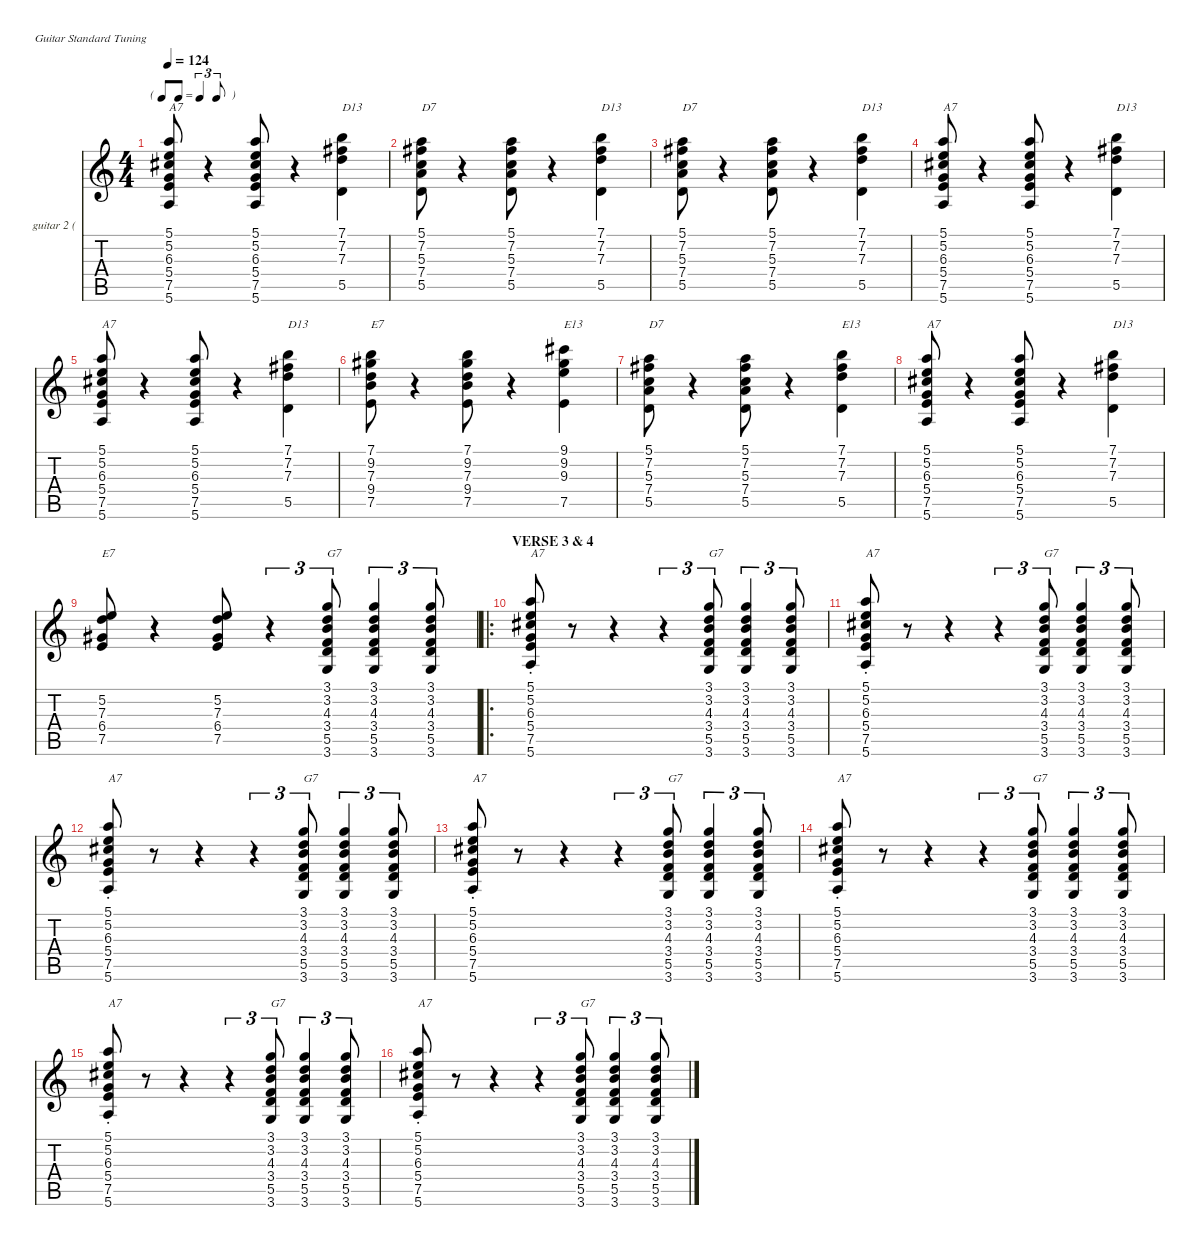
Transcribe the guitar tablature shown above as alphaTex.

\defaultSystemsLayout 4
\hideDynamics
\bracketExtendMode nobrackets
\firstSystemTrackNameOrientation horizontal
\otherSystemsTrackNameOrientation horizontal
\track ("guitar 2 (rhythm)" "guitar 2 (") {instrument overdrivenguitar}
\staff {score tabs}
\tuning (E4 B3 G3 D3 A2 E2)
\ts (4 4)
\tf triplet8th
\tempo 124
\clef g2
\scale
1.09129
\ks aminor
(7.5 5.4 6.3 5.2 5.1 5.6).8{txt "A7" dy mf} r.4 (7.5 5.4 6.3 5.2 5.1 5.6).8 r.4 (7.3 7.2 7.1 5.5).4{txt "D13" dy p} |
\scale
0.969568 (5.5 7.4 5.3 7.2 5.1).8{txt "D7" dy mf} r.4 (5.5 7.4 5.3 7.2 5.1).8 r.4 (7.3 7.2 7.1 5.5).4{txt "D13" dy p} |
\scale
0.969568 (5.5 7.4 5.3 7.2 5.1).8{txt "D7" dy mf} r.4 (5.5 7.4 5.3 7.2 5.1).8 r.4 (7.3 7.2 7.1 5.5).4{txt "D13" dy p} |
\scale
0.969568 (7.5 5.4 6.3 5.2 5.1 5.6).8{txt "A7" dy mf} r.4 (7.5 5.4 6.3 5.2 5.1 5.6).8 r.4 (7.3 7.2 7.1 5.5).4{txt "D13" dy p} |
\scale
1.09129 (7.5 5.4 6.3 5.2 5.1 5.6).8{txt "A7" dy mf} r.4 (7.5 5.4 6.3 5.2 5.1 5.6).8 r.4 (7.3 7.2 7.1 5.5).4{txt "D13" dy p} |
\scale
0.969568 (7.5 9.4 7.3 9.2 7.1).8{txt "E7" dy mf} r.4 (7.5 9.4 7.3 9.2 7.1).8 r.4 (9.3 9.2 9.1 7.5).4{txt "E13" dy p} |
\scale
0.969568 (5.5 7.4 5.3 7.2 5.1).8{txt "D7" dy mf} r.4 (5.5 7.4 5.3 7.2 5.1).8 r.4 (7.3 7.2 7.1 5.5).4{txt "E13" dy p} |
\scale
0.969568 (7.5 5.4 6.3 5.2 5.1 5.6).8{txt "A7" dy mf} r.4 (7.5 5.4 6.3 5.2 5.1 5.6).8 r.4 (7.3 7.2 7.1 5.5).4{txt "D13" dy p} |
\scale
1.09174 (5.2 7.3 6.4 7.5).8{txt "E7" dy mf} r.4 (5.2 7.3 6.4 7.5).8 r.4{tu (3 2)} (3.2 4.3 3.4 5.5 3.6 3.1).8{tu (3 2) txt "G7"} (3.2 4.3 3.4 5.5 3.6 3.1).4{tu (3 2)} (3.2 4.3 3.4 5.5 3.6 3.1).8{tu (3 2)} |
\ro
\section ("" "VERSE 3 & 4")
\scale
1.00361 (5.2{st} 6.3{st} 5.4{st} 7.5{st} 5.6{st} 5.1{st}).8{txt "A7"} r.8 r.4 r.4{tu (3 2)} (3.2 4.3 3.4 5.5 3.6 3.1).8{tu (3 2) txt "G7"} (3.2 4.3 3.4 5.5 3.6 3.1).4{tu (3 2)} (3.2 4.3 3.4 5.5 3.6 3.1).8{tu (3 2)} |
\scale
0.952326 (5.2{st} 6.3{st} 5.4{st} 7.5{st} 5.6{st} 5.1{st}).8{txt "A7"} r.8 r.4 r.4{tu (3 2)} (3.2 4.3 3.4 5.5 3.6 3.1).8{tu (3 2) txt "G7"} (3.2 4.3 3.4 5.5 3.6 3.1).4{tu (3 2)} (3.2 4.3 3.4 5.5 3.6 3.1).8{tu (3 2)} |
\scale
0.952326 (5.2{st} 6.3{st} 5.4{st} 7.5{st} 5.6{st} 5.1{st}).8{txt "A7"} r.8 r.4 r.4{tu (3 2)} (3.2 4.3 3.4 5.5 3.6 3.1).8{tu (3 2) txt "G7"} (3.2 4.3 3.4 5.5 3.6 3.1).4{tu (3 2)} (3.2 4.3 3.4 5.5 3.6 3.1).8{tu (3 2)} |
\scale
1.09129 (5.2{st} 6.3{st} 5.4{st} 7.5{st} 5.6{st} 5.1{st}).8{txt "A7"} r.8 r.4 r.4{tu (3 2)} (3.2 4.3 3.4 5.5 3.6 3.1).8{tu (3 2) txt "G7"} (3.2 4.3 3.4 5.5 3.6 3.1).4{tu (3 2)} (3.2 4.3 3.4 5.5 3.6 3.1).8{tu (3 2)} |
\scale
0.969568 (5.2{st} 6.3{st} 5.4{st} 7.5{st} 5.6{st} 5.1{st}).8{txt "A7"} r.8 r.4 r.4{tu (3 2)} (3.2 4.3 3.4 5.5 3.6 3.1).8{tu (3 2) txt "G7"} (3.2 4.3 3.4 5.5 3.6 3.1).4{tu (3 2)} (3.2 4.3 3.4 5.5 3.6 3.1).8{tu (3 2)} |
\scale
0.969568 (5.2{st} 6.3{st} 5.4{st} 7.5{st} 5.6{st} 5.1{st}).8{txt "A7"} r.8 r.4 r.4{tu (3 2)} (3.2 4.3 3.4 5.5 3.6 3.1).8{tu (3 2) txt "G7"} (3.2 4.3 3.4 5.5 3.6 3.1).4{tu (3 2)} (3.2 4.3 3.4 5.5 3.6 3.1).8{tu (3 2)} |
\scale
0.969568 (5.2{st} 6.3{st} 5.4{st} 7.5{st} 5.6{st} 5.1{st}).8{txt "A7"} r.8 r.4 r.4{tu (3 2)} (3.2 4.3 3.4 5.5 3.6 3.1).8{tu (3 2) txt "G7"} (3.2 4.3 3.4 5.5 3.6 3.1).4{tu (3 2)} (3.2 4.3 3.4 5.5 3.6 3.1).8{tu (3 2)}
